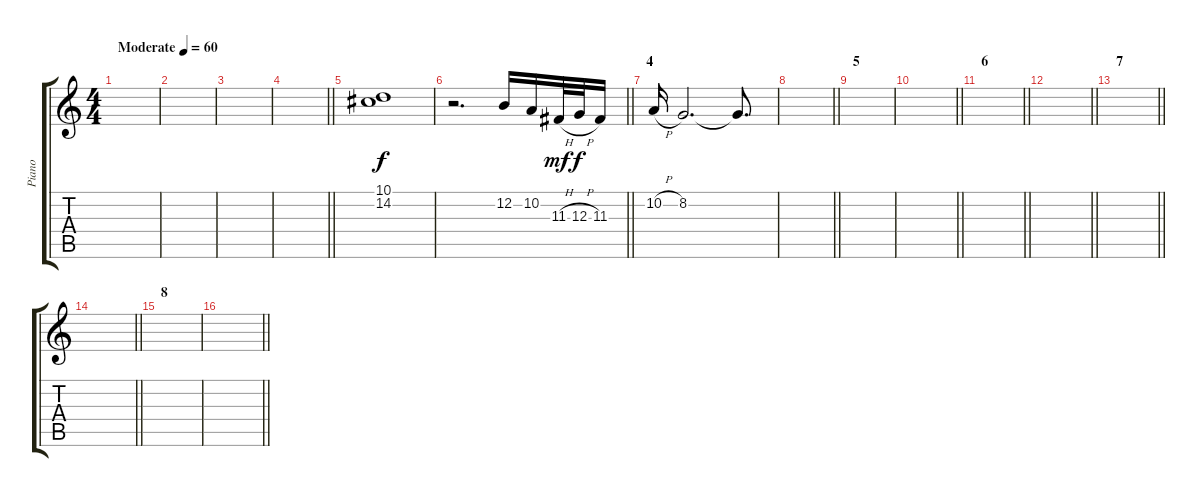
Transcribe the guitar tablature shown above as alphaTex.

\track ("Piano" "Piano") {instrument acousticgrandpiano}
\staff {score tabs}
\tuning (E4 B3 G3 D3 A2 E2) {hide}
\ts (4 4)
\tempo (60 "Moderate")
\clef g2
\ks c
|
|
|
\barLineRight lightlight
|
(10.1 14.2).1 |
\barLineRight lightlight
r.2{d} 12.2.16{dy f} 10.2.16 11.3{h}.32{dy mf} 12.3{h}.32{dy f} 11.3.16 |
\section ("" "4")
10.2{h}.16 8.2.2{d} 8.2{t}.8{d} |
\barLineRight lightlight
|
\section ("" "5")
|
\barLineRight lightlight
|
\section ("" "6")
\barLineRight lightlight
|
\barLineRight lightlight
|
\section ("" "7")
\barLineRight lightlight
|
\section ("" "")
\barLineRight lightlight
|
\section ("" "8")
|
\barLineRight lightlight
